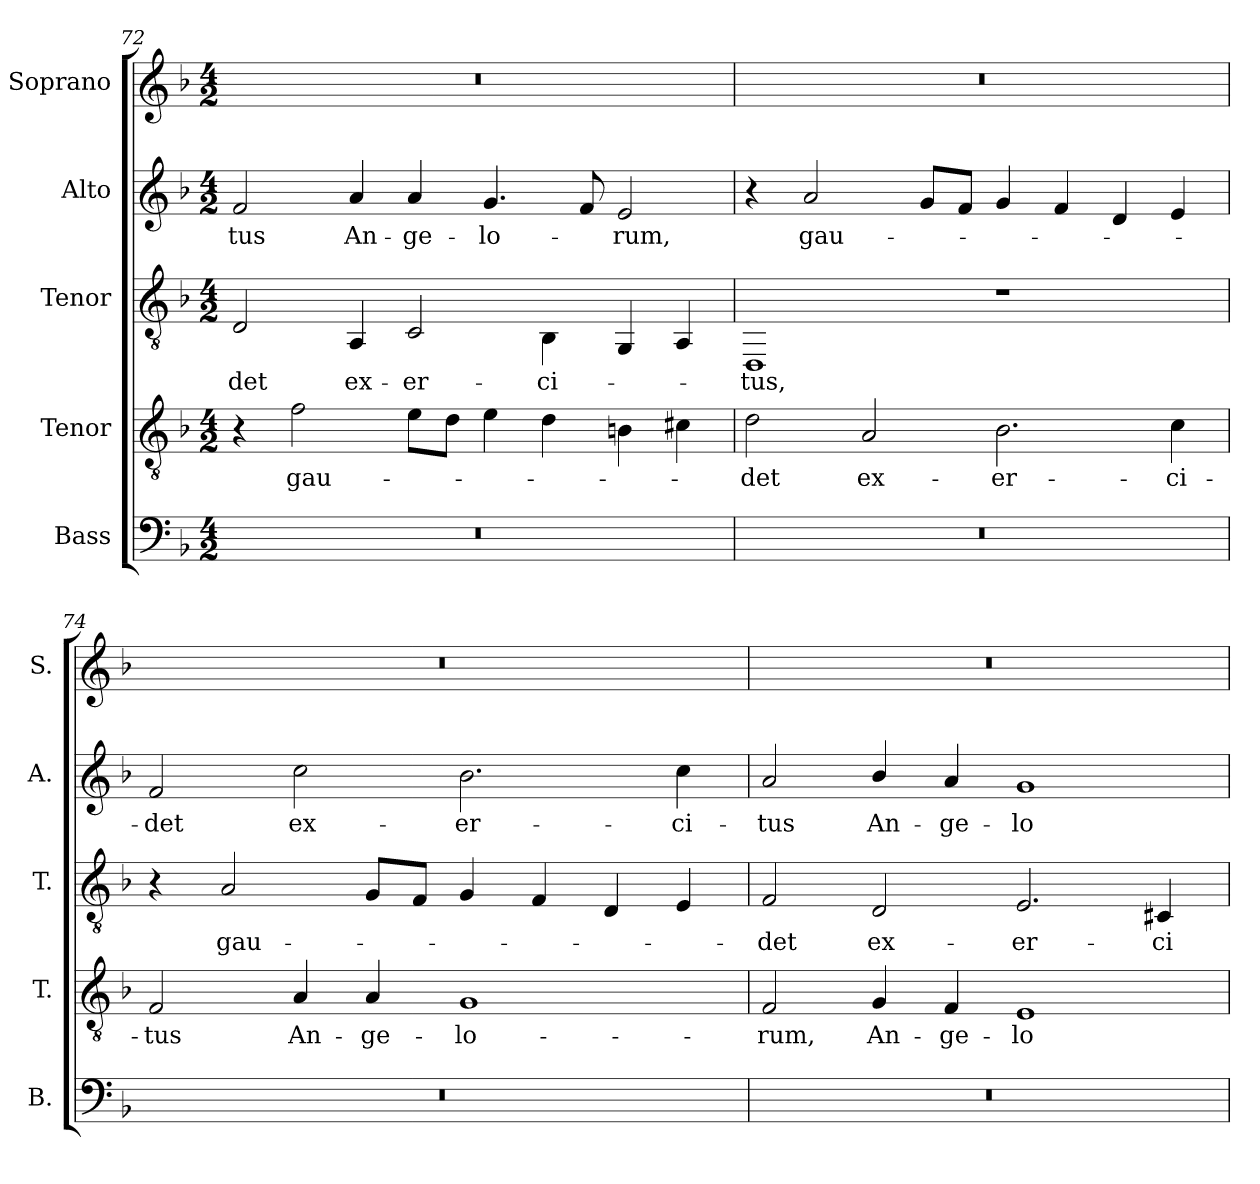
**kern	**kern	**text	**kern	**text	**kern	**text	**kern
*part5	*part4	*part4	*part3	*part3	*part2	*part2	*part1
*staff5	*staff4	*staff4	*staff3	*staff3	*staff2	*staff2	*staff1
*I"Bass	*I"Tenor	*	*I"Tenor	*	*I"Alto	*	*I"Soprano
*I'B.	*I'T.	*	*I'T.	*	*I'A.	*	*I'S.
*clefF4	*clefGv2	*	*clefGv2	*	*clefG2	*	*clefG2
*	*ITrd7c12	*	*	*	*	*	*
*k[b-]	*k[b-]	*	*k[b-]	*	*k[b-]	*	*k[b-]
*F:	*F:	*	*F:	*	*F:	*	*F:
*M4/2	*M4/2	*	*M4/2	*	*M4/2	*	*M4/2
=72	=72	=72	=72	=72	=72	=72	=72
!LO:N:vis=1	!	!	!	!	!	!	!
!	!	!	!	!LO:LY:b:color=#000000	!	!	!
!	!	!	!	!	!	!LO:LY:b:color=#000000	!LO:N:vis=1
0r	4r	.	2Di/	-det	2fi/	-tus	0r
!	!	!LO:LY:b:color=#000000	!	!	!	!	!
.	2Fi\	gau-	.	.	.	.	.
!	!	!	!	!LO:LY:b:color=#000000	!	!	!
!	!	!	!	!	!	!LO:LY:b:color=#000000	!
.	.	.	4AAi/	ex-	4ai/	An-	.
!	!	!	!	!LO:LY:b:color=#000000	!	!	!
!	!	!	!	!	!	!LO:LY:b:color=#000000	!
.	8Ei\L	.	2Ci/	-er-	4ai/	-ge-	.
.	8Di\J	.	.	.	.	.	.
!	!	!	!	!	!	!LO:LY:b:color=#000000	!
.	4Ei\	.	.	.	4.gi/	-lo-	.
!	!	!	!	!LO:LY:b:color=#000000	!	!	!
.	4Di\	.	4BB-i\	-ci-	.	.	.
.	.	.	.	.	8fi/	.	.
!	!	!	!	!	!	!LO:LY:b:color=#000000	!
.	4BBni\	.	4GGi/	.	2ei/	-rum,	.
.	4C#Xi\	.	4AAi/	.	.	.	.
=73	=73	=73	=73	=73	=73	=73	=73
!LO:N:vis=1	!	!	!	!	!	!	!
!	!	!LO:LY:b:color=#000000	!	!	!	!	!
!	!	!	!	!LO:LY:b:color=#000000	!	!	!LO:N:vis=1
0r	2Di\	-det	1DDi	-tus,	4r	.	0r
!	!	!	!	!	!	!LO:LY:b:color=#000000	!
.	.	.	.	.	2ai/	gau-	.
!	!	!LO:LY:b:color=#000000	!	!	!	!	!
.	2AAi/	ex-	.	.	.	.	.
.	.	.	.	.	8gi/L	.	.
.	.	.	.	.	8fi/J	.	.
!	!	!LO:LY:b:color=#000000	!	!	!	!	!
.	2.BB-i\	-er-	1r	.	4gi/	.	.
.	.	.	.	.	4fi/	.	.
.	.	.	.	.	4di/	.	.
!	!	!LO:LY:b:color=#000000	!	!	!	!	!
.	4Ci\	-ci-	.	.	4ei/	.	.
=74	=74	=74	=74	=74	=74	=74	=74
!LO:N:vis=1	!	!	!	!	!	!	!
!	!	!LO:LY:b:color=#000000	!	!	!	!	!
!	!	!	!	!	!	!LO:LY:b:color=#000000	!LO:N:vis=1
0r	2FFi/	-tus	4r	.	2fi/	-det	0r
!	!	!	!	!LO:LY:b:color=#000000	!	!	!
.	.	.	2Ai/	gau-	.	.	.
!	!	!LO:LY:b:color=#000000	!	!	!	!	!
!	!	!	!	!	!	!LO:LY:b:color=#000000	!
.	4AAi/	An-	.	.	2cci\	ex-	.
!	!	!LO:LY:b:color=#000000	!	!	!	!	!
.	4AAi/	-ge-	8Gi/L	.	.	.	.
.	.	.	8Fi/J	.	.	.	.
!	!	!LO:LY:b:color=#000000	!	!	!	!	!
!	!	!	!	!	!	!LO:LY:b:color=#000000	!
.	1GGi	-lo-	4Gi/	.	2.b-i\	-er-	.
.	.	.	4Fi/	.	.	.	.
.	.	.	4Di/	.	.	.	.
!	!	!	!	!	!	!LO:LY:b:color=#000000	!
.	.	.	4Ei/	.	4cci\	-ci-	.
!!LO:PB:g=z
=75	=75	=75	=75	=75	=75	=75	=75
!LO:N:vis=1	!	!	!	!	!	!	!
!	!	!LO:LY:b:color=#000000	!	!	!	!	!
!	!	!	!	!LO:LY:b:color=#000000	!	!	!
!	!	!	!	!	!	!LO:LY:b:color=#000000	!LO:N:vis=1
0r	2FFi/	-rum,	2Fi/	-det	2ai/	-tus	0r
!	!	!LO:LY:b:color=#000000	!	!	!	!	!
!	!	!	!	!LO:LY:b:color=#000000	!	!	!
!	!	!	!	!	!	!LO:LY:b:color=#000000	!
.	4GGi/	An-	2Di/	ex-	4b-i/	An-	.
!	!	!LO:LY:b:color=#000000	!	!	!	!	!
!	!	!	!	!	!	!LO:LY:b:color=#000000	!
.	4FFi/	-ge-	.	.	4ai/	-ge-	.
!	!	!LO:LY:b:color=#000000	!	!	!	!	!
!	!	!	!	!LO:LY:b:color=#000000	!	!	!
!	!	!	!	!	!	!LO:LY:b:color=#000000	!
.	1EEi	-lo-	2.Ei/	-er-	1gi	-lo-	.
!	!	!	!	!LO:LY:b:color=#000000	!	!	!
.	.	.	4C#Xi/	-ci-	.	.	.
=	=	=	=	=	=	=	=
*-	*-	*-	*-	*-	*-	*-	*-
